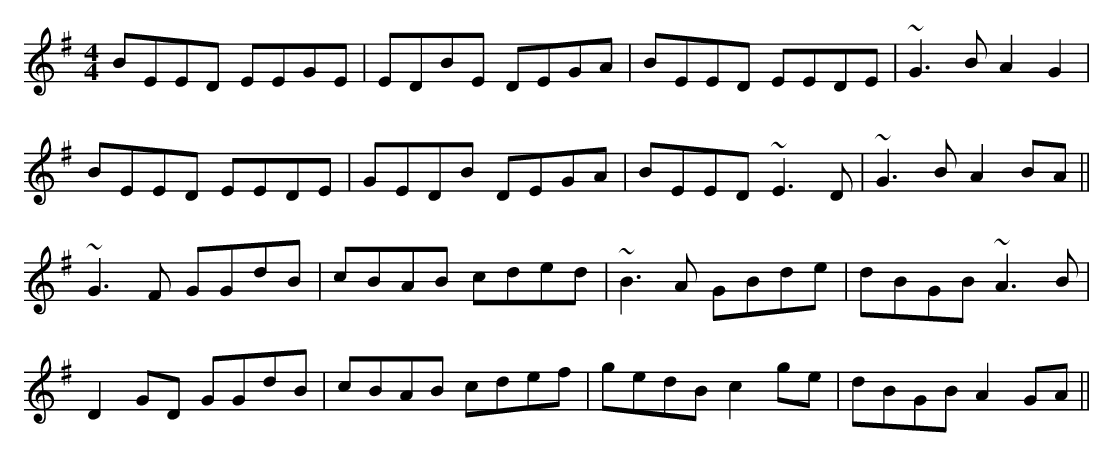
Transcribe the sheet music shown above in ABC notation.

X:1
M:4/4
K:Emin
BEED EEGE|EDBE DEGA|BEED EEDE|~G3B A2 G2|
BEED EEDE|GEDB DEGA|BEED ~E3D|~G3B A2 BA||
~G3F GGdB|cBAB cded|~B3A GBde|dBGB ~A3B|
D2 GD GGdB|cBAB cdef|gedB c2 ge|dBGB A2 GA||
